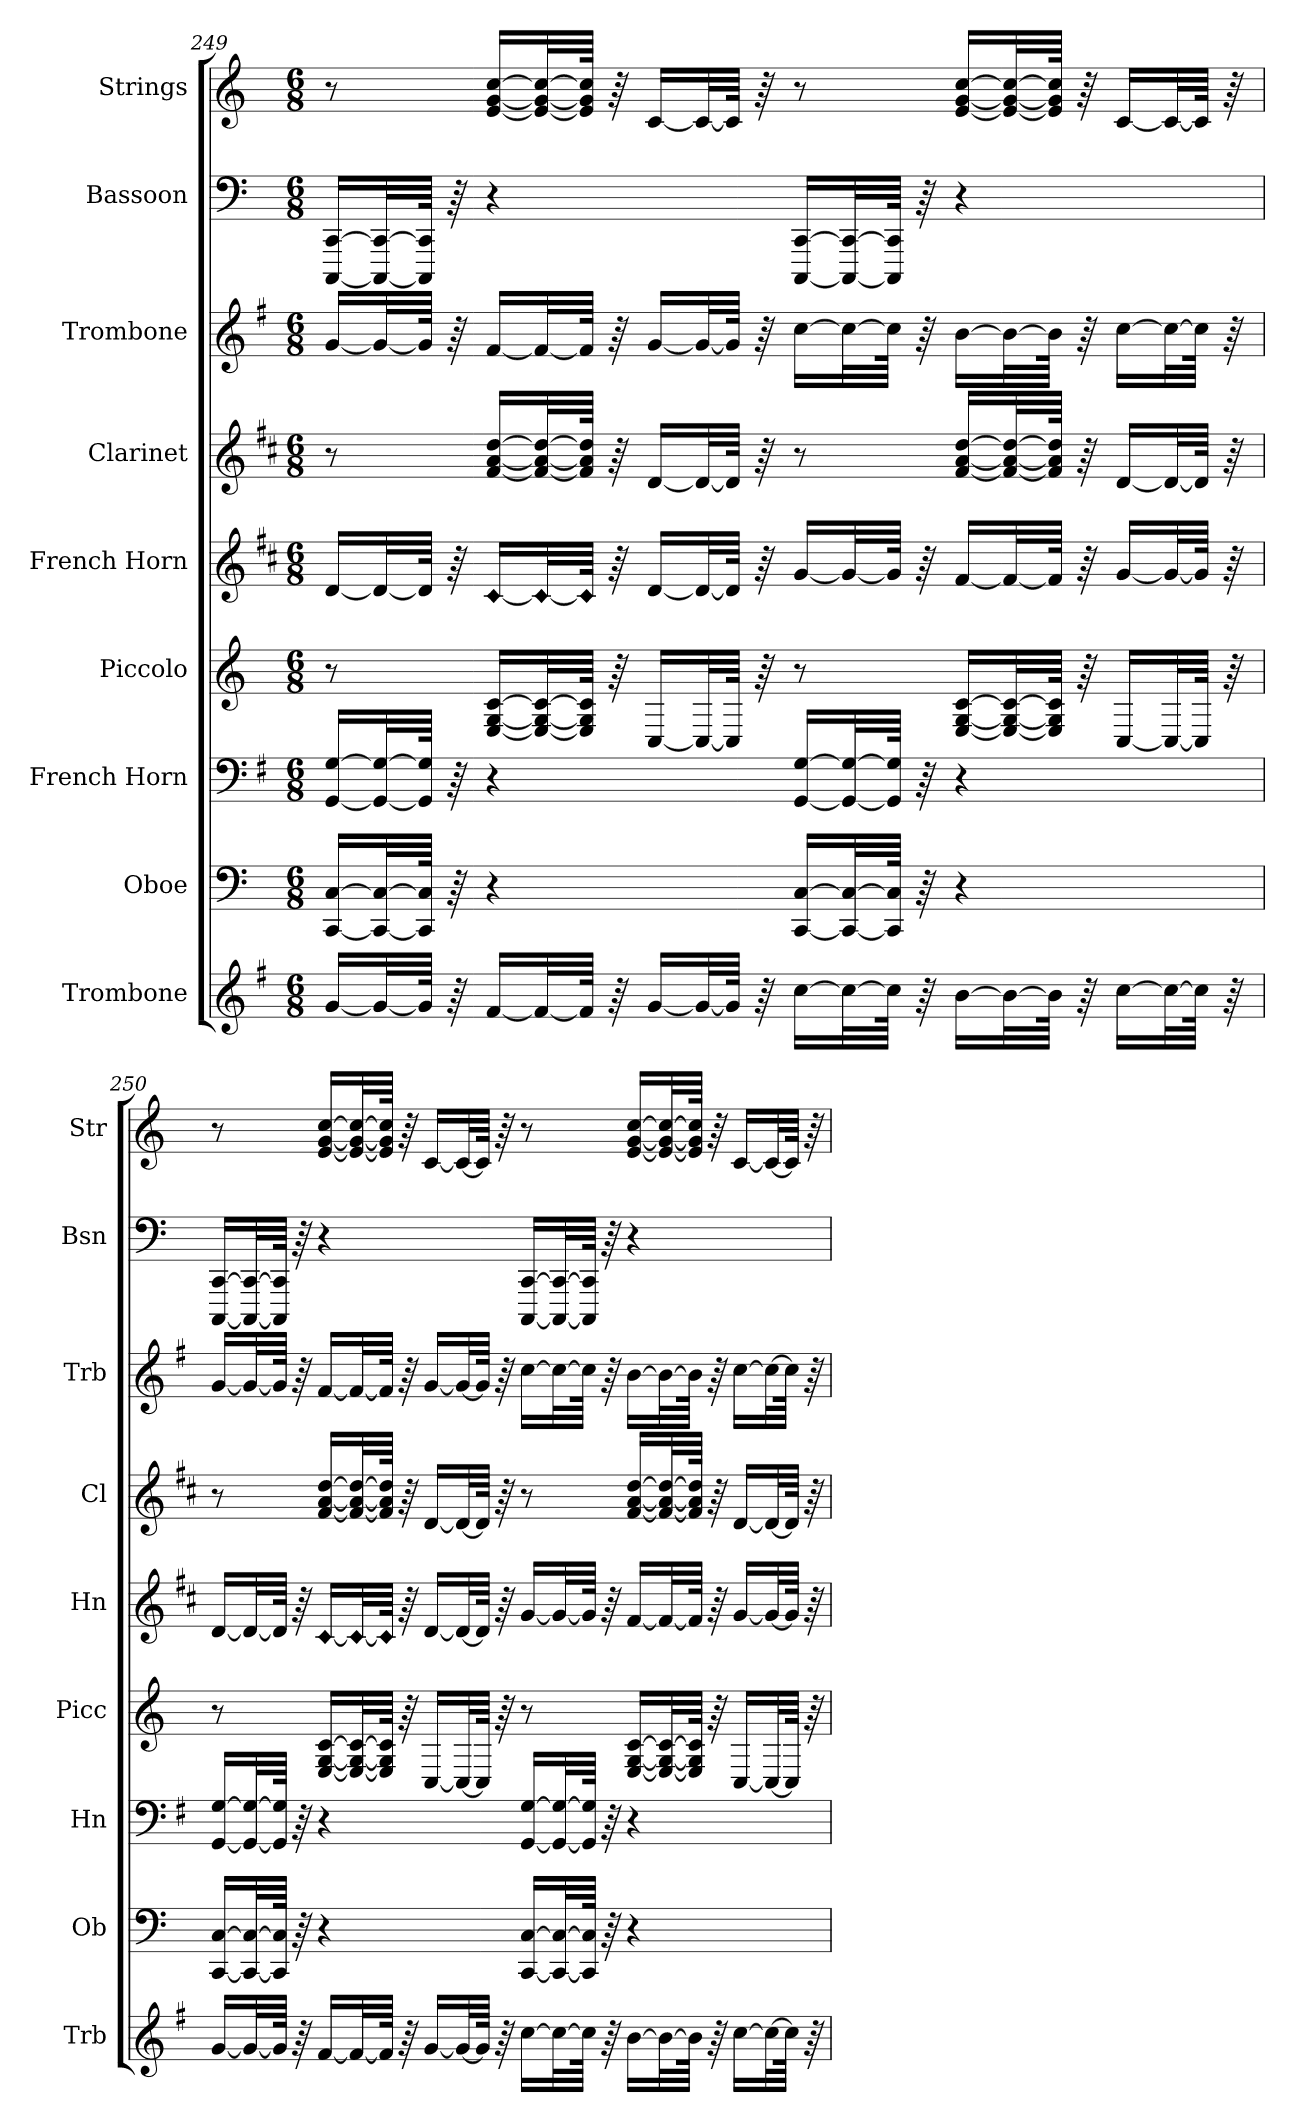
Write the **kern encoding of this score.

**kern	**kern	**kern	**kern	**kern	**kern	**kern	**kern	**kern
*part9	*part8	*part7	*part6	*part5	*part4	*part3	*part2	*part1
*staff9	*staff8	*staff7	*staff6	*staff5	*staff4	*staff3	*staff2	*staff1
*I"Trombone	*I"Oboe	*I"French Horn	*I"Piccolo	*I"French Horn	*I"Clarinet	*I"Trombone	*I"Bassoon	*I"Strings
*I'Trb	*I'Ob	*I'Hn	*I'Picc	*I'Hn	*I'Cl	*I'Trb	*I'Bsn	*I'Str
!!LO:PB:g=z
*clefG2	*clefF4	*clefF4	*clefG2	*clefG2	*clefG2	*clefG2	*clefF4	*clefG2
*	*	*ITrd4c7	*ITrd-7c-12	*ITrd4c7	*ITrd1c2	*	*	*
*k[f#]	*k[]	*k[]	*k[]	*k[f#]	*k[]	*k[f#]	*k[]	*k[]
*M6/8	*M6/8	*M6/8	*M6/8	*M6/8	*M6/8	*M6/8	*M6/8	*M6/8
=249	=249	=249	=249	=249	=249	=249	=249	=249
[16g/LL	[16CC/ [16C/LL	[16CC/ [16C/LL	8r	[16G/LL	8r	[16g/LL	[16CCC/ [16CC/LL	8r
32g/L_	32CC/_ 32C/_L	32CC/_ 32C/_L	.	32G/L_	.	32g/L_	32CCC/_ 32CC/_L	.
64g/JJJk]	64CC/] 64C/]JJJk	64CC/] 64C/]JJJk	.	64G/JJJk]	.	64g/JJJk]	64CCC/] 64CC/]JJJk	.
64r	64r	64r	.	64r	.	64r	64r	.
!	!	!	!	!LO:N:head=diamond	!	!	!	!
[16f#/LL	4r	4r	[16e/ [16g/ [16cc/LL	[16F#/LL	[16e/ [16g/ [16cc/LL	[16f#/LL	4r	[16e/ [16g/ [16cc/LL
!	!	!	!	!LO:N:head=diamond	!	!	!	!
32f#/L_	.	.	32e/_ 32g/_ 32cc/_L	32F#/L_	32e/_ 32g/_ 32cc/_L	32f#/L_	.	32e/_ 32g/_ 32cc/_L
!	!	!	!	!LO:N:head=diamond	!	!	!	!
64f#/JJJk]	.	.	64e/] 64g/] 64cc/]JJJk	64F#/JJJk]	64e/] 64g/] 64cc/]JJJk	64f#/JJJk]	.	64e/] 64g/] 64cc/]JJJk
64r	.	.	64r	64r	64r	64r	.	64r
[16g/LL	.	.	[16c/LL	[16G/LL	[16c/LL	[16g/LL	.	[16c/LL
32g/L_	.	.	32c/L_	32G/L_	32c/L_	32g/L_	.	32c/L_
64g/JJJk]	.	.	64c/JJJk]	64G/JJJk]	64c/JJJk]	64g/JJJk]	.	64c/JJJk]
64r	.	.	64r	64r	64r	64r	.	64r
[16cc\LL	[16CC/ [16C/LL	[16CC/ [16C/LL	8r	[16c/LL	8r	[16cc\LL	[16CCC/ [16CC/LL	8r
32cc\L_	32CC/_ 32C/_L	32CC/_ 32C/_L	.	32c/L_	.	32cc\L_	32CCC/_ 32CC/_L	.
64cc\JJJk]	64CC/] 64C/]JJJk	64CC/] 64C/]JJJk	.	64c/JJJk]	.	64cc\JJJk]	64CCC/] 64CC/]JJJk	.
64r	64r	64r	.	64r	.	64r	64r	.
[16b\LL	4r	4r	[16e/ [16g/ [16cc/LL	[16B/LL	[16e/ [16g/ [16cc/LL	[16b\LL	4r	[16e/ [16g/ [16cc/LL
32b\L_	.	.	32e/_ 32g/_ 32cc/_L	32B/L_	32e/_ 32g/_ 32cc/_L	32b\L_	.	32e/_ 32g/_ 32cc/_L
64b\JJJk]	.	.	64e/] 64g/] 64cc/]JJJk	64B/JJJk]	64e/] 64g/] 64cc/]JJJk	64b\JJJk]	.	64e/] 64g/] 64cc/]JJJk
64r	.	.	64r	64r	64r	64r	.	64r
[16cc\LL	.	.	[16c/LL	[16c/LL	[16c/LL	[16cc\LL	.	[16c/LL
32cc\L_	.	.	32c/L_	32c/L_	32c/L_	32cc\L_	.	32c/L_
64cc\JJJk]	.	.	64c/JJJk]	64c/JJJk]	64c/JJJk]	64cc\JJJk]	.	64c/JJJk]
64r	.	.	64r	64r	64r	64r	.	64r
!!LO:PB:g=z
=250	=250	=250	=250	=250	=250	=250	=250	=250
[16g/LL	[16CC/ [16C/LL	[16CC/ [16C/LL	8r	[16G/LL	8r	[16g/LL	[16CCC/ [16CC/LL	8r
32g/L_	32CC/_ 32C/_L	32CC/_ 32C/_L	.	32G/L_	.	32g/L_	32CCC/_ 32CC/_L	.
64g/JJJk]	64CC/] 64C/]JJJk	64CC/] 64C/]JJJk	.	64G/JJJk]	.	64g/JJJk]	64CCC/] 64CC/]JJJk	.
64r	64r	64r	.	64r	.	64r	64r	.
!	!	!	!	!LO:N:head=diamond	!	!	!	!
[16f#/LL	4r	4r	[16e/ [16g/ [16cc/LL	[16F#/LL	[16e/ [16g/ [16cc/LL	[16f#/LL	4r	[16e/ [16g/ [16cc/LL
!	!	!	!	!LO:N:head=diamond	!	!	!	!
32f#/L_	.	.	32e/_ 32g/_ 32cc/_L	32F#/L_	32e/_ 32g/_ 32cc/_L	32f#/L_	.	32e/_ 32g/_ 32cc/_L
!	!	!	!	!LO:N:head=diamond	!	!	!	!
64f#/JJJk]	.	.	64e/] 64g/] 64cc/]JJJk	64F#/JJJk]	64e/] 64g/] 64cc/]JJJk	64f#/JJJk]	.	64e/] 64g/] 64cc/]JJJk
64r	.	.	64r	64r	64r	64r	.	64r
[16g/LL	.	.	[16c/LL	[16G/LL	[16c/LL	[16g/LL	.	[16c/LL
32g/L_	.	.	32c/L_	32G/L_	32c/L_	32g/L_	.	32c/L_
64g/JJJk]	.	.	64c/JJJk]	64G/JJJk]	64c/JJJk]	64g/JJJk]	.	64c/JJJk]
64r	.	.	64r	64r	64r	64r	.	64r
[16cc\LL	[16CC/ [16C/LL	[16CC/ [16C/LL	8r	[16c/LL	8r	[16cc\LL	[16CCC/ [16CC/LL	8r
32cc\L_	32CC/_ 32C/_L	32CC/_ 32C/_L	.	32c/L_	.	32cc\L_	32CCC/_ 32CC/_L	.
64cc\JJJk]	64CC/] 64C/]JJJk	64CC/] 64C/]JJJk	.	64c/JJJk]	.	64cc\JJJk]	64CCC/] 64CC/]JJJk	.
64r	64r	64r	.	64r	.	64r	64r	.
[16b\LL	4r	4r	[16e/ [16g/ [16cc/LL	[16B/LL	[16e/ [16g/ [16cc/LL	[16b\LL	4r	[16e/ [16g/ [16cc/LL
32b\L_	.	.	32e/_ 32g/_ 32cc/_L	32B/L_	32e/_ 32g/_ 32cc/_L	32b\L_	.	32e/_ 32g/_ 32cc/_L
64b\JJJk]	.	.	64e/] 64g/] 64cc/]JJJk	64B/JJJk]	64e/] 64g/] 64cc/]JJJk	64b\JJJk]	.	64e/] 64g/] 64cc/]JJJk
64r	.	.	64r	64r	64r	64r	.	64r
[16cc\LL	.	.	[16c/LL	[16c/LL	[16c/LL	[16cc\LL	.	[16c/LL
32cc\L_	.	.	32c/L_	32c/L_	32c/L_	32cc\L_	.	32c/L_
64cc\JJJk]	.	.	64c/JJJk]	64c/JJJk]	64c/JJJk]	64cc\JJJk]	.	64c/JJJk]
64r	.	.	64r	64r	64r	64r	.	64r
=	=	=	=	=	=	=	=	=
*-	*-	*-	*-	*-	*-	*-	*-	*-
